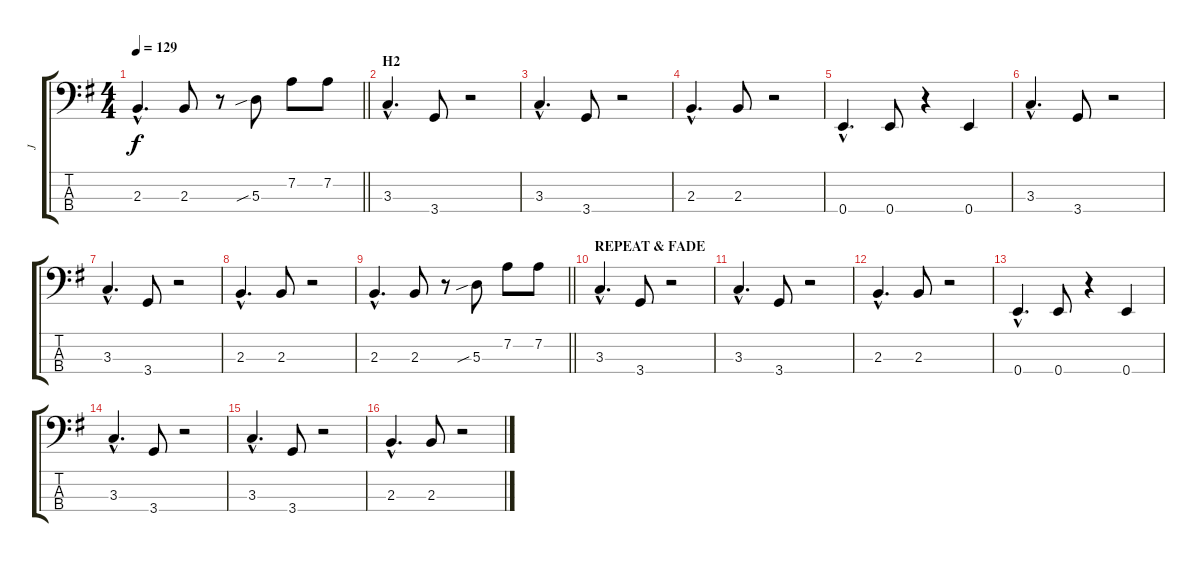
\track ("J" "J") {instrument electricbasspick}
\staff {score tabs}
\tuning (G2 D2 A1 E1) {hide}
\ts (4 4)
\tempo 129
\clef f4
\barLineRight lightlight
\ks g
2.3{hac}.4{d dy f} 2.3.8 r.8 5.3{sib}.8 7.2.8 7.2.8 |
\section ("" "H2")
3.3{hac}.4{d} 3.4.8 r.2 |
3.3{hac}.4{d} 3.4.8 r.2 |
2.3{hac}.4{d} 2.3.8 r.2 |
0.4{hac}.4{d} 0.4.8 r.4 0.4.4 |
3.3{hac}.4{d} 3.4.8 r.2 |
3.3{hac}.4{d} 3.4.8 r.2 |
2.3{hac}.4{d} 2.3.8 r.2 |
\barLineRight lightlight
2.3{hac}.4{d} 2.3.8 r.8 5.3{sib}.8 7.2.8 7.2.8 |
\section ("" "REPEAT & FADE")
3.3{hac}.4{d} 3.4.8 r.2 |
3.3{hac}.4{d} 3.4.8 r.2 |
2.3{hac}.4{d} 2.3.8 r.2 |
0.4{hac}.4{d} 0.4.8 r.4 0.4.4 |
3.3{hac}.4{d} 3.4.8 r.2 |
3.3{hac}.4{d} 3.4.8 r.2 |
2.3{hac}.4{d} 2.3.8 r.2
